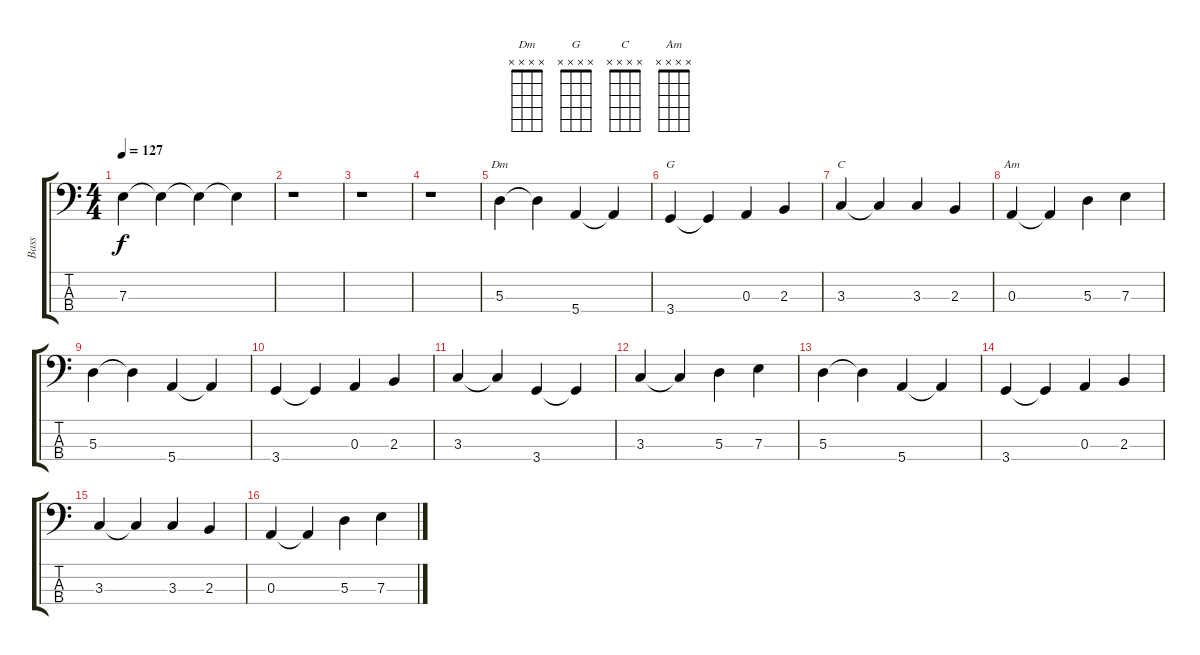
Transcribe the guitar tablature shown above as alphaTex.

\track ("Bass" "Bass") {instrument electricbassfinger}
\staff {score tabs}
\tuning (G2 D2 A1 E1) {hide}
\chord ("Dm" x x x x)
\chord ("G" x x x x)
\chord ("C" x x x x)
\chord ("Am" x x x x)
\ts (4 4)
\tempo 127
\clef f4
\ks c
7.3.4{dy f} 7.3{t}.4 7.3{t}.4 7.3{t}.4 |
r.1 |
r.1 |
r.1 |
5.3.4{ch "Dm"} 5.3{t}.4 5.4.4 5.4{t}.4 |
3.4.4{ch "G"} 3.4{t}.4 0.3.4 2.3.4 |
3.3.4{ch "C"} 3.3{t}.4 3.3.4 2.3.4 |
0.3.4{ch "Am"} 0.3{t}.4 5.3.4 7.3.4 |
5.3.4 5.3{t}.4 5.4.4 5.4{t}.4 |
3.4.4 3.4{t}.4 0.3.4 2.3.4 |
3.3.4 3.3{t}.4 3.4.4 3.4{t}.4 |
3.3.4 3.3{t}.4 5.3.4 7.3.4 |
5.3.4 5.3{t}.4 5.4.4 5.4{t}.4 |
3.4.4 3.4{t}.4 0.3.4 2.3.4 |
3.3.4 3.3{t}.4 3.3.4 2.3.4 |
0.3.4 0.3{t}.4 5.3.4 7.3.4
